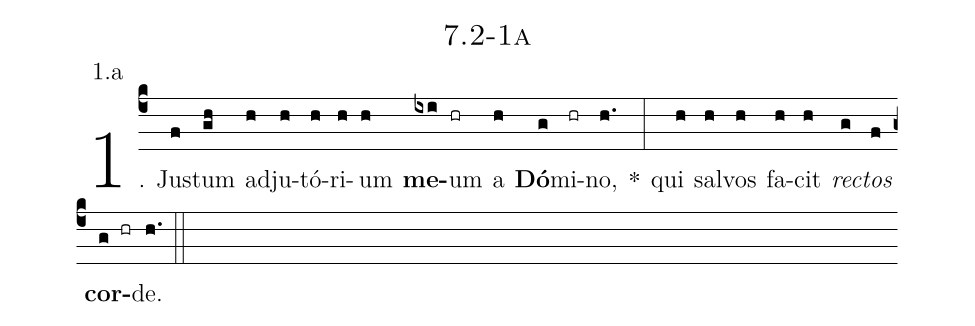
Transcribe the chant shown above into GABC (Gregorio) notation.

name: 7.2-1a;
annotation: 1.a;
%%
(c4)1. Jus(f)tum(gh) ad(h)ju(h)tó(h)ri(h)um(h) <b>me</b>(ixi)um(hr) a(h) <b>Dó</b>(g)mi(hr)no,(h.) *(:) qui(h) sal(h)vos(h) fa(h)cit(h) <i>rec</i>(g)<i>tos</i>(f) <b>cor</b>(g hr)de.(h.) (::)
